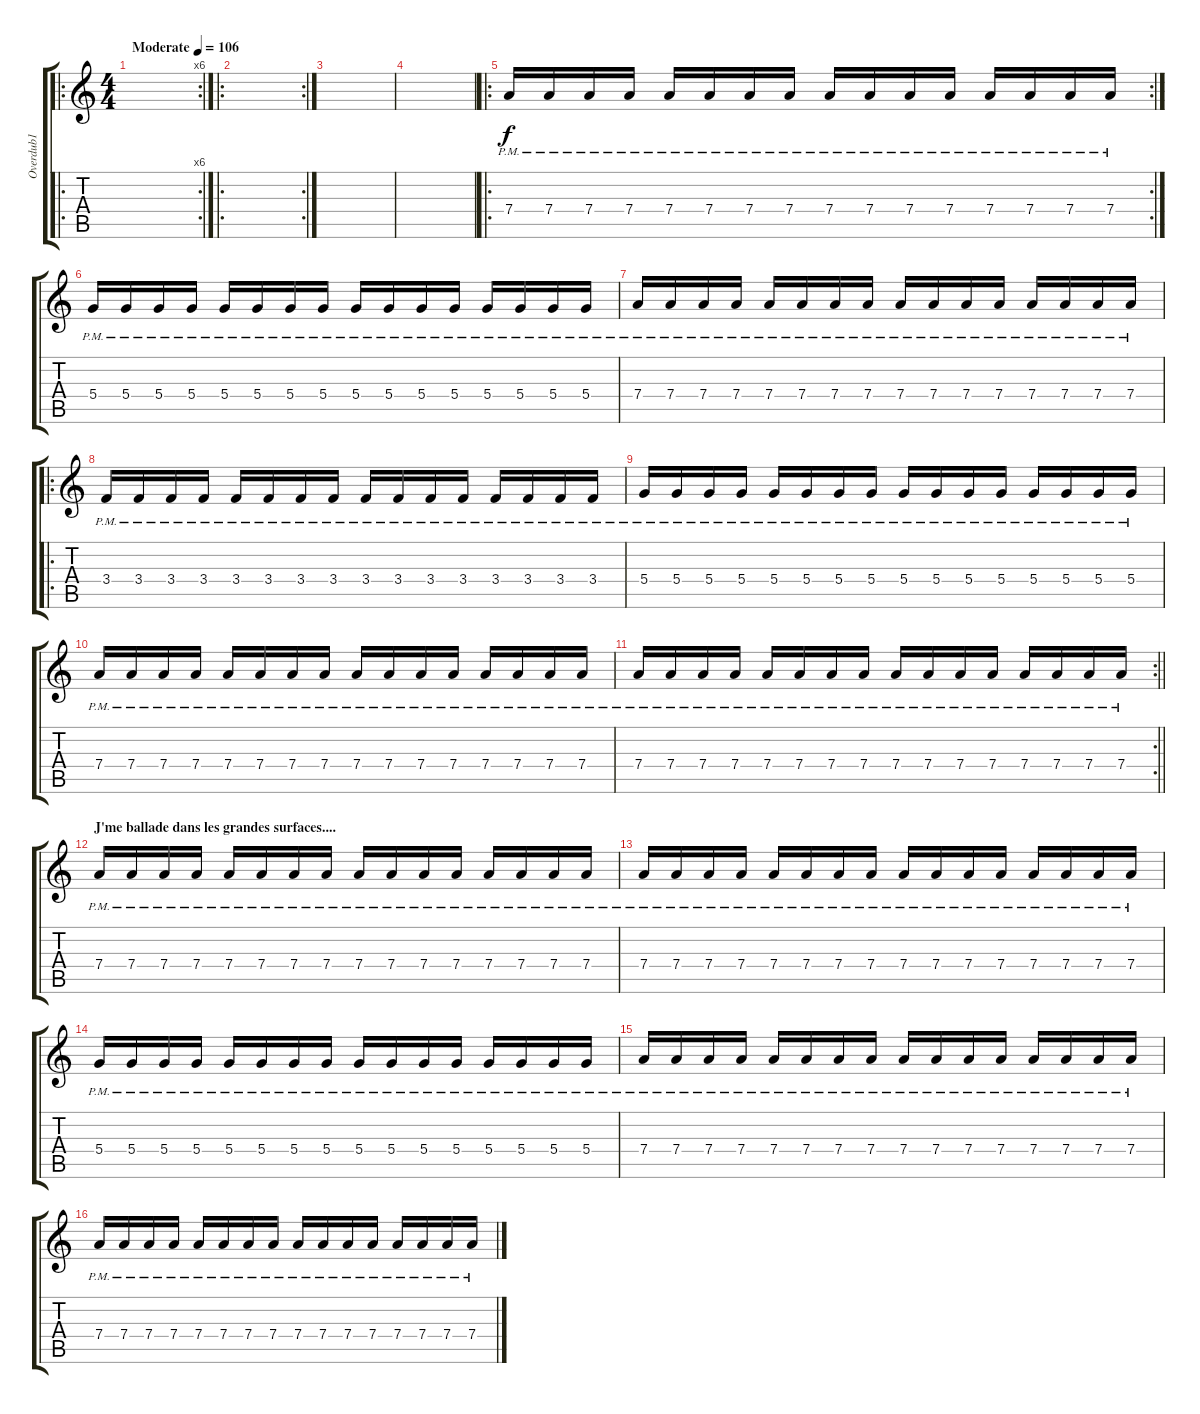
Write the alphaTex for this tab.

\track ("Overdub1" "Overdub1") {instrument overdrivenguitar}
\staff {score tabs}
\tuning (E4 B3 G3 D3 A2 E2) {hide}
\ro
\rc 6
\ts (4 4)
\section ("" "")
\tempo (106 "Moderate")
\clef g2
\ks c
|
\ro
\rc 2
|
|
|
\ro
\rc 2
7.4{pm}.16 7.4{pm}.16 7.4{pm}.16 7.4{pm}.16 7.4{pm}.16 7.4{pm}.16 7.4{pm}.16 7.4{pm}.16 7.4{pm}.16 7.4{pm}.16 7.4{pm}.16 7.4{pm}.16 7.4{pm}.16 7.4{pm}.16 7.4{pm}.16 7.4{pm}.16 |
5.4{pm}.16 5.4{pm}.16 5.4{pm}.16 5.4{pm}.16 5.4{pm}.16 5.4{pm}.16 5.4{pm}.16 5.4{pm}.16 5.4{pm}.16 5.4{pm}.16 5.4{pm}.16 5.4{pm}.16 5.4{pm}.16 5.4{pm}.16 5.4{pm}.16 5.4{pm}.16 |
7.4{pm}.16 7.4{pm}.16 7.4{pm}.16 7.4{pm}.16 7.4{pm}.16 7.4{pm}.16 7.4{pm}.16 7.4{pm}.16 7.4{pm}.16 7.4{pm}.16 7.4{pm}.16 7.4{pm}.16 7.4{pm}.16 7.4{pm}.16 7.4{pm}.16 7.4{pm}.16 |
\ro
3.4{pm}.16 3.4{pm}.16 3.4{pm}.16 3.4{pm}.16 3.4{pm}.16 3.4{pm}.16 3.4{pm}.16 3.4{pm}.16 3.4{pm}.16 3.4{pm}.16 3.4{pm}.16 3.4{pm}.16 3.4{pm}.16 3.4{pm}.16 3.4{pm}.16 3.4{pm}.16 |
5.4{pm}.16 5.4{pm}.16 5.4{pm}.16 5.4{pm}.16 5.4{pm}.16 5.4{pm}.16 5.4{pm}.16 5.4{pm}.16 5.4{pm}.16 5.4{pm}.16 5.4{pm}.16 5.4{pm}.16 5.4{pm}.16 5.4{pm}.16 5.4{pm}.16 5.4{pm}.16 |
7.4{pm}.16 7.4{pm}.16 7.4{pm}.16 7.4{pm}.16 7.4{pm}.16 7.4{pm}.16 7.4{pm}.16 7.4{pm}.16 7.4{pm}.16 7.4{pm}.16 7.4{pm}.16 7.4{pm}.16 7.4{pm}.16 7.4{pm}.16 7.4{pm}.16 7.4{pm}.16 |
\rc 2
\barLineRight lightlight
7.4{pm}.16 7.4{pm}.16 7.4{pm}.16 7.4{pm}.16 7.4{pm}.16 7.4{pm}.16 7.4{pm}.16 7.4{pm}.16 7.4{pm}.16 7.4{pm}.16 7.4{pm}.16 7.4{pm}.16 7.4{pm}.16 7.4{pm}.16 7.4{pm}.16 7.4{pm}.16 |
\section ("" "J'me ballade dans les grandes surfaces....")
7.4{pm}.16 7.4{pm}.16 7.4{pm}.16 7.4{pm}.16 7.4{pm}.16 7.4{pm}.16 7.4{pm}.16 7.4{pm}.16 7.4{pm}.16 7.4{pm}.16 7.4{pm}.16 7.4{pm}.16 7.4{pm}.16 7.4{pm}.16 7.4{pm}.16 7.4{pm}.16 |
7.4{pm}.16 7.4{pm}.16 7.4{pm}.16 7.4{pm}.16 7.4{pm}.16 7.4{pm}.16 7.4{pm}.16 7.4{pm}.16 7.4{pm}.16 7.4{pm}.16 7.4{pm}.16 7.4{pm}.16 7.4{pm}.16 7.4{pm}.16 7.4{pm}.16 7.4{pm}.16 |
5.4{pm}.16 5.4{pm}.16 5.4{pm}.16 5.4{pm}.16 5.4{pm}.16 5.4{pm}.16 5.4{pm}.16 5.4{pm}.16 5.4{pm}.16 5.4{pm}.16 5.4{pm}.16 5.4{pm}.16 5.4{pm}.16 5.4{pm}.16 5.4{pm}.16 5.4{pm}.16 |
7.4{pm}.16 7.4{pm}.16 7.4{pm}.16 7.4{pm}.16 7.4{pm}.16 7.4{pm}.16 7.4{pm}.16 7.4{pm}.16 7.4{pm}.16 7.4{pm}.16 7.4{pm}.16 7.4{pm}.16 7.4{pm}.16 7.4{pm}.16 7.4{pm}.16 7.4{pm}.16 |
7.4{pm}.16 7.4{pm}.16 7.4{pm}.16 7.4{pm}.16 7.4{pm}.16 7.4{pm}.16 7.4{pm}.16 7.4{pm}.16 7.4{pm}.16 7.4{pm}.16 7.4{pm}.16 7.4{pm}.16 7.4{pm}.16 7.4{pm}.16 7.4{pm}.16 7.4{pm}.16
